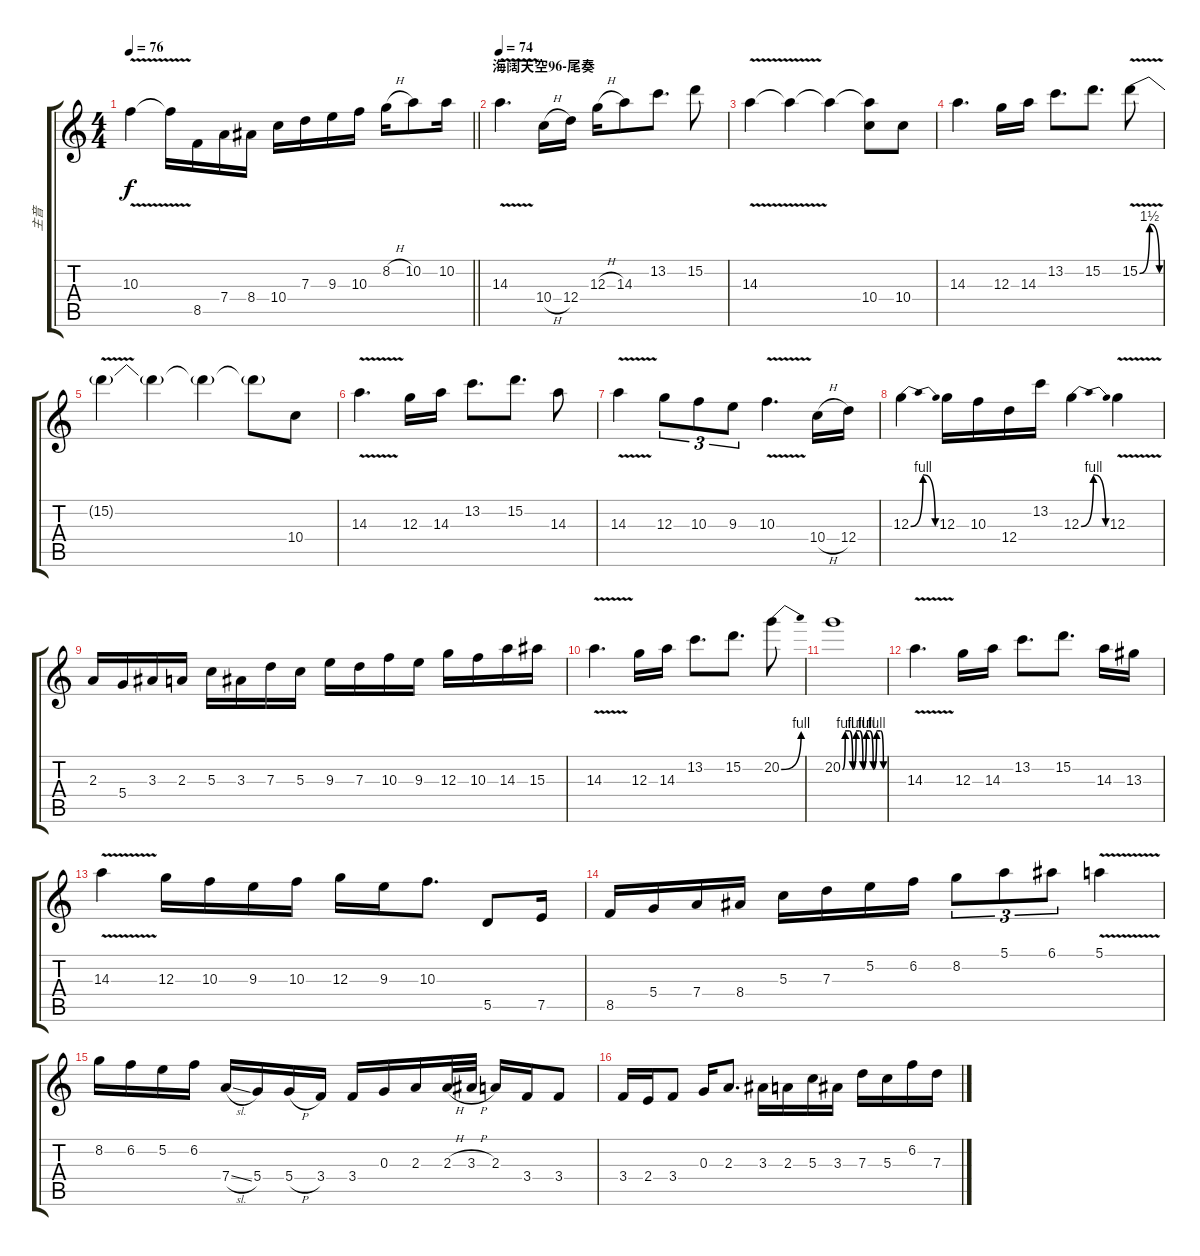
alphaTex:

\track ("主音" "主音") {instrument overdrivenguitar}
\staff {score tabs}
\tuning (E4 B3 G3 D3 A2 E2) {hide}
\ts (4 4)
\tempo 76
\clef g2
\barLineRight lightlight
\ks c
10.3{v}.4{dy f} 10.3{t}.16 8.5.16 7.4.16 8.4.16 10.4.16 7.3.16 9.3.16 10.3.16 8.2{h}.16 10.2.8 10.2.16 |
\section ("" "海阔天空96-尾奏")
\tempo 74
14.3{v}.4{d} 10.4{h}.16 12.4.16 12.3{h}.16 14.3.8 13.2.8{d} 15.2.8 |
14.3{v}.4 14.3{t}.4 14.3{t}.4 (14.3{t} 10.4).8 10.4.8 |
14.3.4{d} 12.3.16 14.3.16 13.2.8{d} 15.2.8{d} 15.2{be (bendrelease 0 0 10 6 20 6 60 0) v}.8 |
15.2{t}.4 15.2{t}.4 15.2{t}.4 15.2{t}.8 10.4.8 |
14.3{v}.4{d} 12.3.16 14.3.16 13.2.8{d} 15.2.8{d} 14.3.8 |
14.3{v}.4 12.3.8{tu (3 2)} 10.3.8{tu (3 2)} 9.3.8{tu (3 2)} 10.3{v}.4{d} 10.4{h}.16 12.4.16 |
12.3{be (bendrelease 0 0 30 4 50 4 60 0)}.4 12.3.16 10.3.16 12.4.16 13.2.16 12.3{be (bendrelease 0 0 30 4 50 4 60 0)}.4 12.3{v}.4 |
2.3.16 5.4.16 3.3.16 2.3.16 5.3.16 3.3.16 7.3.16 5.3.16 9.3.16 7.3.16 10.3.16 9.3.16 12.3.16 10.3.16 14.3.16 15.3.16 |
14.3{v}.4{d} 12.3.16 14.3.16 13.2.8{d} 15.2.8{d} 20.2{be (bend 0 0 60 4)}.8 |
20.2{be (custom 0 0 4 4 10 4 15 0 20 4 25 4 30 0 35 4 40 4 45 0 50 4 56 4 60 0)}.1 |
14.3{v}.4{d} 12.3.16 14.3.16 13.2.8{d} 15.2.8{d} 14.3.16 13.3.16 |
14.3{v}.4 12.3.16 10.3.16 9.3.16 10.3.16 12.3.16 9.3.16 10.3.8{d} 5.5.8 7.5.16 |
8.5.16 5.4.16 7.4.16 8.4.16 5.3.16 7.3.16 5.2.16 6.2.16 8.2.8{tu (3 2)} 5.1.8{tu (3 2)} 6.1.8{tu (3 2)} 5.1{v}.4 |
8.2.16 6.2.16 5.2.16 6.2.16 7.4{sl}.16 5.4.16 5.4{h}.16 3.4.16 3.4.16 0.3.16 2.3.16 2.3{h}.32 3.3{h}.32 2.3.16 3.4.16 3.4.8 |
3.4.16 2.4.16 3.4.8 0.3.16 2.3.8{d} 3.3.16 2.3.16 5.3.16 3.3.16 7.3.16 5.3.16 6.2.16 7.3.16
